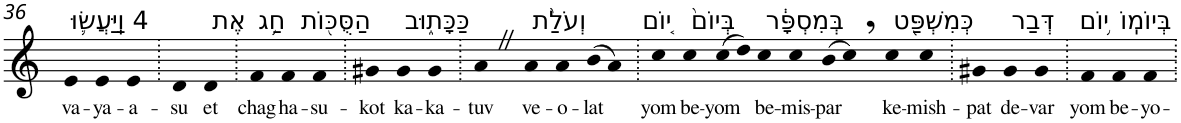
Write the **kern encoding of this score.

**kern	**text
*part1	*part1
*staff1	*staff1
*I"Piano	*
*I'Pno	*
!!LO:PB:g=z
*clefG2	*
*k[]	*
=36	=36
!LO:TX:a:t=4 וַֽיַּעֲשׂ֛וּ	!
!	!LO:LY:b
4e	va-
!	!LO:LY:b
4e	-ya-
!	!LO:LY:b
4e	-a-
=37.	=37.
!	!LO:LY:b
4d	-su
!LO:TX:a:t=אֶת	!
!	!LO:LY:b
4d	et
=38.	=38.
!LO:TX:a:t=חַ֥ג	!
!	!LO:LY:b
4f	chag
!LO:TX:a:t=הַסֻּכּ֖וֹת	!
!	!LO:LY:b
4f	ha-
!	!LO:LY:b
4f	-su-
=39.	=39.
!	!LO:LY:b
4g#X	-kot
!LO:TX:a:t=כַּכָּת֑וּב	!
!	!LO:LY:b
4g#	ka-
!	!LO:LY:b
4g#	-ka-
=40.	=40.
!	!LO:LY:b
4aZ	-tuv
!LO:TX:a:t=וְעֹלַ֨ת	!
!	!LO:LY:b
4a	ve-
!	!LO:LY:b
4a	-o-
!	!LO:LY:b
(>8b	-lat
8a)	.
=41.	=41.
!LO:TX:a:t=י֤וֹם	!
!	!LO:LY:b
4cc	yom
!LO:TX:a:t=בְּיוֹם֙	!
!	!LO:LY:b
4cc	be-
!	!LO:LY:b
(>8cc	-yom
8dd)	.
!LO:TX:a:t=בְּמִסְפָּ֔ר	!
!	!LO:LY:b
4cc	be-
!	!LO:LY:b
4cc	-mis-
!	!LO:LY:b
(>8b	-par
8cc,)	.
!LO:TX:a:t=כְּמִשְׁפַּ֖ט	!
!	!LO:LY:b
4cc	ke-
!	!LO:LY:b
4cc	-mish-
=42.	=42.
!	!LO:LY:b
4g#X	-pat
!LO:TX:a:t=דְּבַר	!
!	!LO:LY:b
4g#	de-
!	!LO:LY:b
4g#	-var
=43.	=43.
!LO:TX:a:t=י֥וֹם	!
!	!LO:LY:b
4f	yom
!LO:TX:a:t=בְּיוֹמֽוֹ	!
!	!LO:LY:b
4f	be-
!	!LO:LY:b
4f	-yo-
=.	=.
*-	*-
